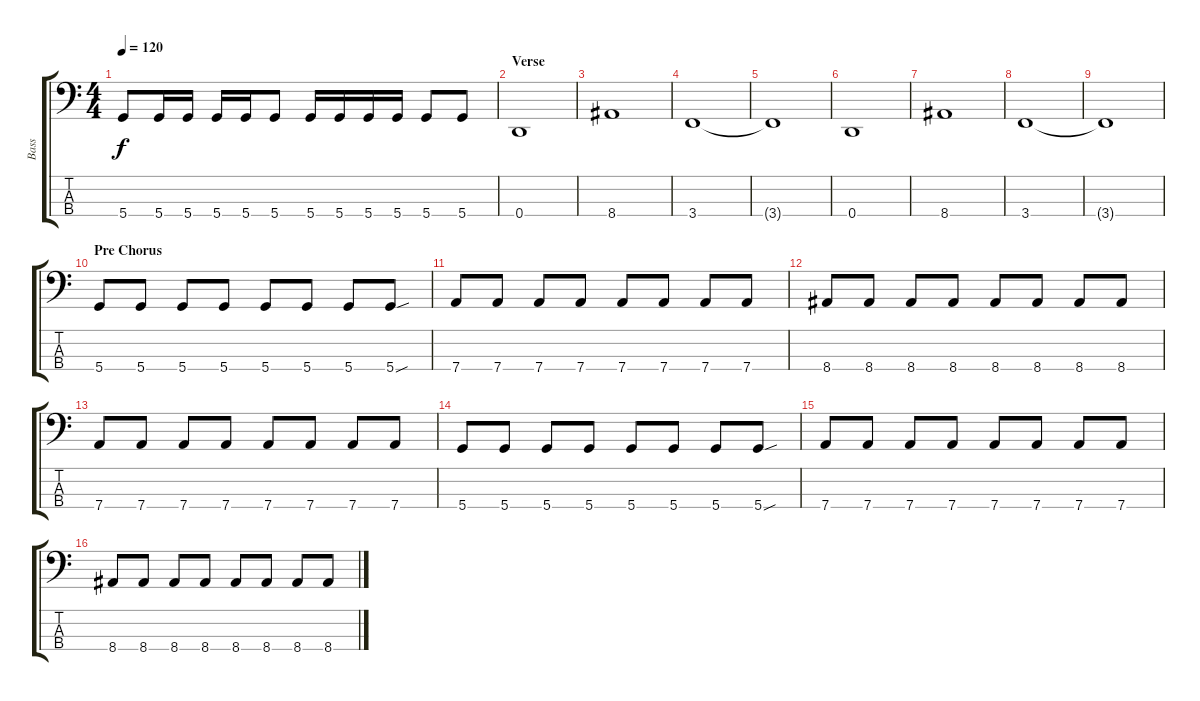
\track ("Bass" "Bass") {instrument electricbasspick}
\staff {score tabs}
\tuning (G2 D2 A1 D1) {hide}
\ts (4 4)
\tempo 120
\clef f4
\ks c
5.4.8{dy f} 5.4.16 5.4.16 5.4.16 5.4.16 5.4.8 5.4.16 5.4.16 5.4.16 5.4.16 5.4.8 5.4.8 |
\section ("" "Verse")
0.4.1 |
8.4.1 |
3.4.1 |
3.4{t}.1 |
0.4.1 |
8.4.1 |
3.4.1 |
3.4{t}.1 |
\section ("" "Pre Chorus")
5.4.8 5.4.8 5.4.8 5.4.8 5.4.8 5.4.8 5.4.8 5.4{sou}.8 |
7.4.8 7.4.8 7.4.8 7.4.8 7.4.8 7.4.8 7.4.8 7.4.8 |
8.4.8 8.4.8 8.4.8 8.4.8 8.4.8 8.4.8 8.4.8 8.4.8 |
7.4.8 7.4.8 7.4.8 7.4.8 7.4.8 7.4.8 7.4.8 7.4.8 |
5.4.8 5.4.8 5.4.8 5.4.8 5.4.8 5.4.8 5.4.8 5.4{sou}.8 |
7.4.8 7.4.8 7.4.8 7.4.8 7.4.8 7.4.8 7.4.8 7.4.8 |
8.4.8 8.4.8 8.4.8 8.4.8 8.4.8 8.4.8 8.4.8 8.4.8
